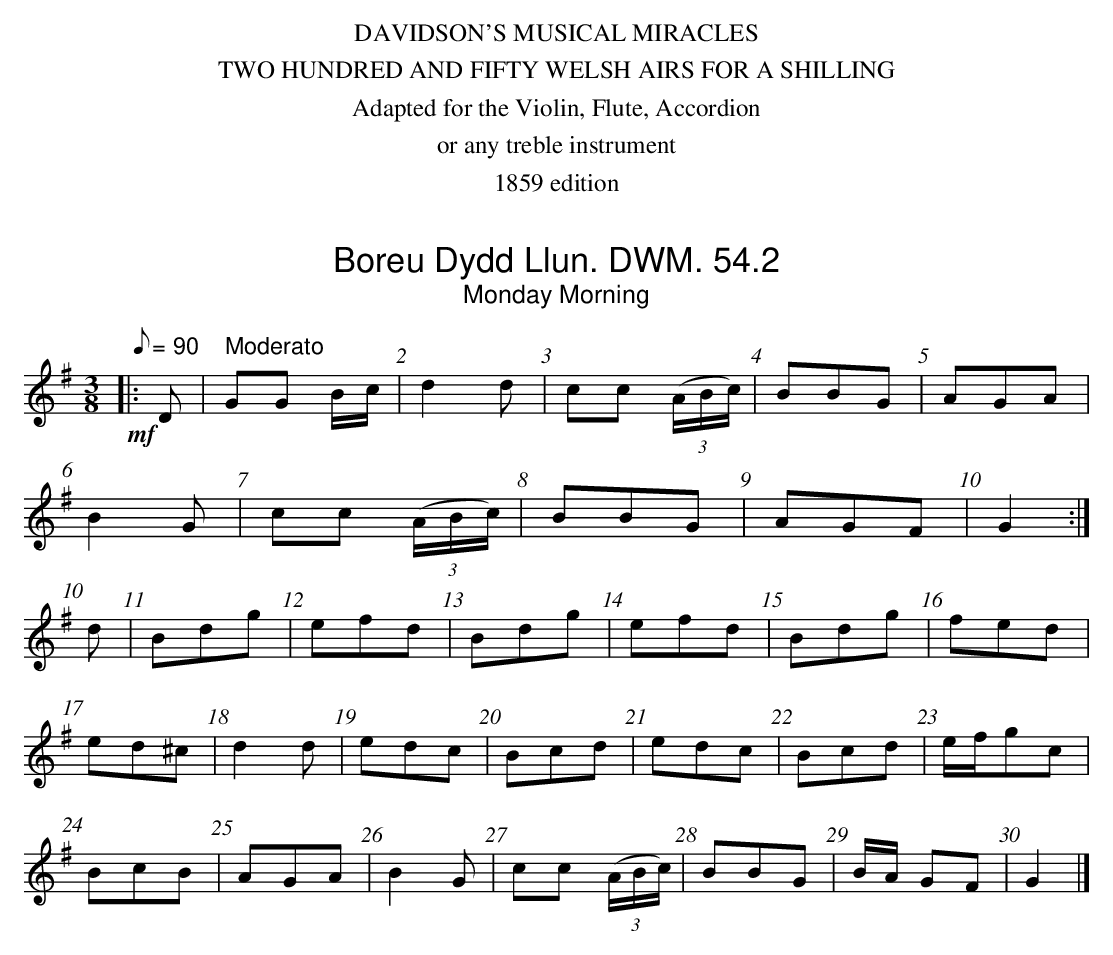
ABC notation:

X:1
T:Boreu Dydd Llun. DWM. 54.2
T:Monday Morning
M:3/8
L:1/8
Q:1/8=90 "    Moderato"
K:G
!mf!
|:D|GG B/c/|d2d|cc (3(A/B/c/)|BBG|AGA|
B2G|cc (3(A/B/c/)|BBG|AGF| G2:|
d|Bdg|efd|Bdg|efd|Bdg|fed|
ed^c|d2d|edc|Bcd|edc|Bcd|e/f/gc|
BcB|AGA|B2G|cc (3(A/B/c/)|BBG|B/A/ GF|G2|]
